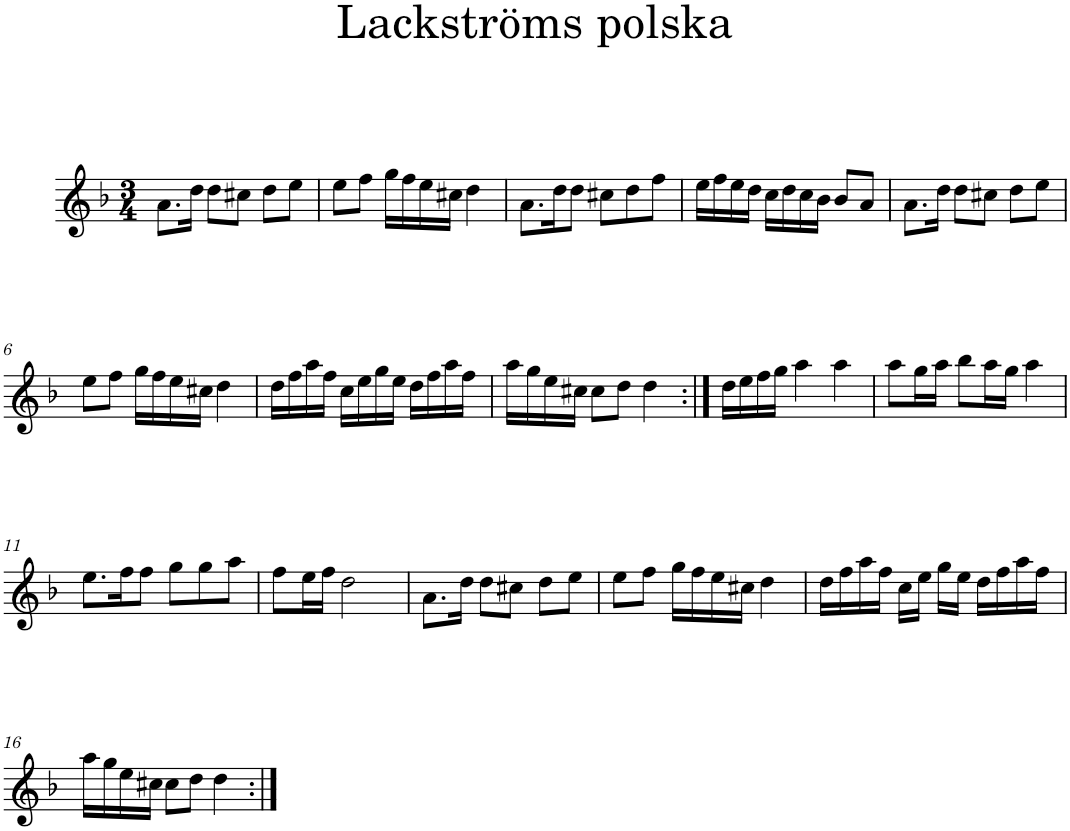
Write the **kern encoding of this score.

**kern
*part1
*staff1
*I"Piano
*I'Pno
*clefG2
*k[b-]
*d:
*M3/4
=1
8.a\L
16dd\Jk
8dd\L
8cc#X\J
8dd\L
8ee\J
=2
8ee\L
8ff\J
16gg\LL
16ff\
16ee\
16cc#X\JJ
4dd\
=3
8.a\L
16dd\K
8dd\J
8cc#X\L
8dd\
8ff\J
=4
16ee\LL
16ff\
16ee\
16dd\JJ
16cc\LL
16dd\
16cc\
16b-\JJ
8b-/L
8a/J
=5
8.a\L
16dd\Jk
8dd\L
8cc#X\J
8dd\L
8ee\J
!!LO:LB:g=z
=6
8ee\L
8ff\J
16gg\LL
16ff\
16ee\
16cc#X\JJ
4dd\
=7
16dd\LL
16ff\
16aa\
16ff\JJ
16cc\LL
16ee\
16gg\
16ee\JJ
16dd\LL
16ff\
16aa\
16ff\JJ
=8
16aa\LL
16gg\
16ee\
16cc#X\JJ
8cc#\L
8dd\J
4dd\
=9:|!
16dd\LL
16ee\
16ff\
16gg\JJ
4aa\
4aa\
=10
8aa\L
16gg\L
16aa\JJ
8bb-\L
16aa\L
16gg\JJ
4aa\
!!LO:LB:g=z
=11
8.ee\L
16ff\K
8ff\J
8gg\L
8gg\
8aa\J
=12
8ff\L
16ee\L
16ff\JJ
2dd\
=13
8.a\L
16dd\Jk
8dd\L
8cc#X\J
8dd\L
8ee\J
=14
8ee\L
8ff\J
16gg\LL
16ff\
16ee\
16cc#X\JJ
4dd\
=15
16dd\LL
16ff\
16aa\
16ff\JJ
16cc\LL
16ee\JJ
16gg\LL
16ee\JJ
16dd\LL
16ff\
16aa\
16ff\JJ
!!LO:LB:g=z
=16
16aa\LL
16gg\
16ee\
16cc#X\JJ
8cc#\L
8dd\J
4dd\
=:|!
*-
